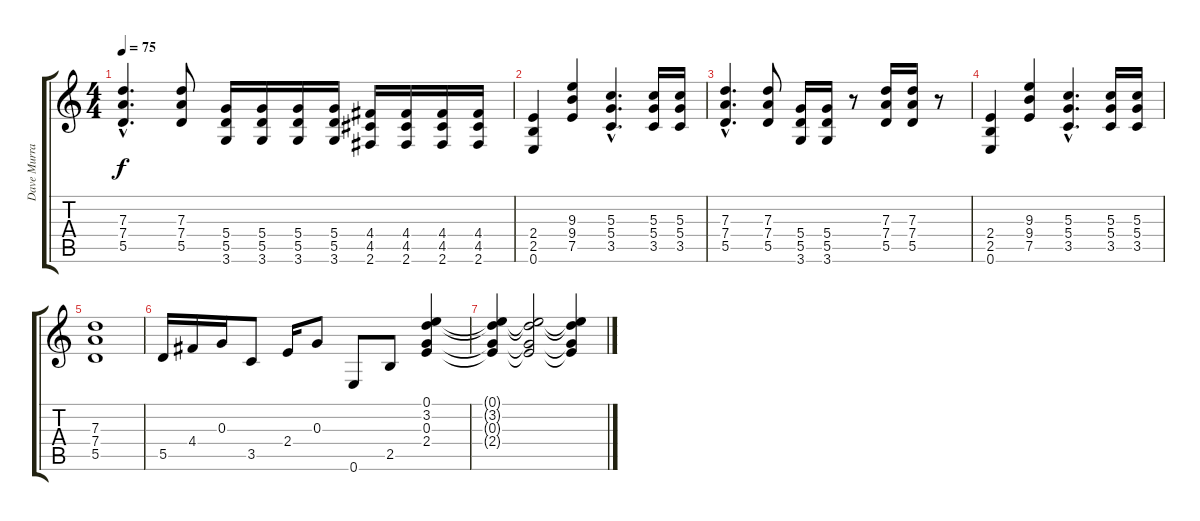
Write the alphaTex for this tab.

\track ("Dave Murray" "Dave Murra") {instrument distortionguitar}
\staff {score tabs}
\tuning (E4 B3 G3 D3 A2 E2) {hide}
\ts (4 4)
\tempo 75
\clef g2
\ks c
(7.3{hac} 7.4{hac} 5.5{hac}).4{d dy f} (7.3 7.4 5.5).8 (5.4 5.5 3.6).16 (5.4 5.5 3.6).16 (5.4 5.5 3.6).16 (5.4 5.5 3.6).16 (4.4 4.5 2.6).16 (4.4 4.5 2.6).16 (4.4 4.5 2.6).16 (4.4 4.5 2.6).16 |
(2.4 2.5 0.6).4 (9.3 9.4 7.5).4 (5.3{hac} 5.4{hac} 3.5{hac}).4{d} (5.3 5.4 3.5).16 (5.3 5.4 3.5).16 |
(7.3{hac} 7.4{hac} 5.5{hac}).4{d} (7.3 7.4 5.5).8 (5.4 5.5 3.6).16 (5.4 5.5 3.6).16 r.8 (7.3 7.4 5.5).16 (7.3 7.4 5.5).16 r.8 |
(2.4 2.5 0.6).4 (9.3 9.4 7.5).4 (5.3{hac} 5.4{hac} 3.5{hac}).4{d} (5.3 5.4 3.5).16 (5.3 5.4 3.5).16 |
(7.3 7.4 5.5).1 |
5.5.16{instrument acousticguitarsteel} 4.4.16 0.3.16 3.5.8 2.4.16 0.3.8 0.6.8 2.5.8 (0.1 3.2 0.3 2.4).4 |
(0.1{t} 3.2{t} 0.3{t} 2.4{t}).4 (0.1{t} 3.2{t} 0.3{t} 2.4{t}).2 (0.1{t} 3.2{t} 0.3{t} 2.4{t}).4
